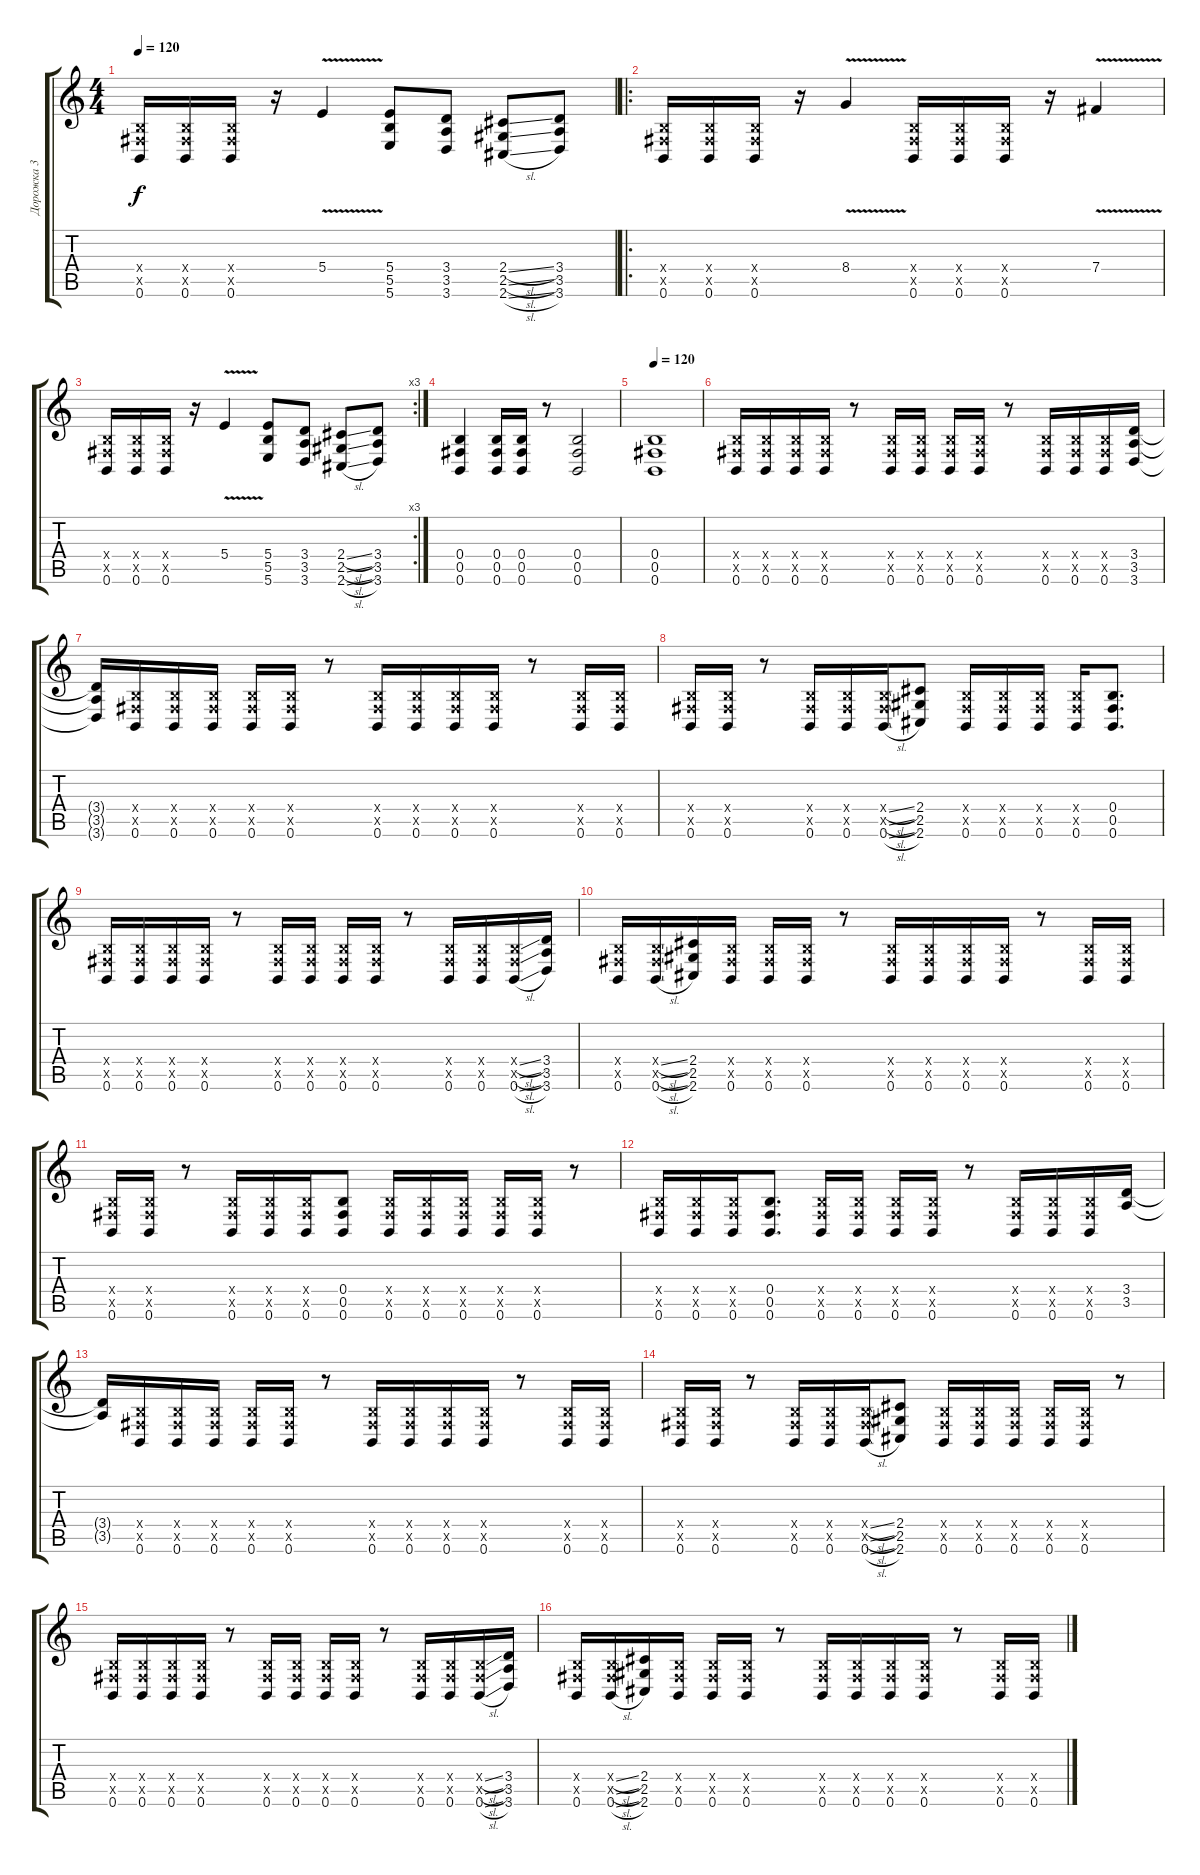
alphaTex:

\track ("Дорожка 3" "Дорожка 3") {instrument overdrivenguitar}
\staff {score tabs}
\tuning (Db4 Ab3 E3 B2 Gb2 B1) {hide}
\ts (4 4)
\tempo 120
\clef g2
\ks c
(0.4{x} 0.5{x} 0.6).16{dy f} (0.4{x} 0.5{x} 0.6).16 (0.4{x} 0.5{x} 0.6).16 r.16 5.4{v}.4 (5.4 5.5 5.6).8 (3.4 3.5 3.6).8 (2.4{sl} 2.5{sl} 2.6{sl}).8 (3.4 3.5 3.6).8 |
\ro
(0.4{x} 0.5{x} 0.6).16 (0.4{x} 0.5{x} 0.6).16 (0.4{x} 0.5{x} 0.6).16 r.16 8.4{v}.4 (0.4{x} 0.5{x} 0.6).16 (0.4{x} 0.5{x} 0.6).16 (0.4{x} 0.5{x} 0.6).16 r.16 7.4{v}.4 |
\rc 3
(0.4{x} 0.5{x} 0.6).16 (0.4{x} 0.5{x} 0.6).16 (0.4{x} 0.5{x} 0.6).16 r.16 5.4{v}.4 (5.4 5.5 5.6).8 (3.4 3.5 3.6).8 (2.4{sl} 2.5{sl} 2.6{sl}).8 (3.4 3.5 3.6).8 |
(0.4 0.5 0.6).4 (0.4 0.5 0.6).16 (0.4 0.5 0.6).16 r.8 (0.4 0.5 0.6).2 |
\tempo 120
(0.4 0.5 0.6).1 |
(0.4{x} 0.5{x} 0.6).16 (0.4{x} 0.5{x} 0.6).16 (0.4{x} 0.5{x} 0.6).16 (0.4{x} 0.5{x} 0.6).16 r.8 (0.4{x} 0.5{x} 0.6).16 (0.4{x} 0.5{x} 0.6).16 (0.4{x} 0.5{x} 0.6).16 (0.4{x} 0.5{x} 0.6).16 r.8 (0.4{x} 0.5{x} 0.6).16 (0.4{x} 0.5{x} 0.6).16 (0.4{x} 0.5{x} 0.6).16 (3.4 3.5 3.6).16 |
(3.4{t} 3.5{t} 3.6{t}).16 (0.4{x} 0.5{x} 0.6).16 (0.4{x} 0.5{x} 0.6).16 (0.4{x} 0.5{x} 0.6).16 (0.4{x} 0.5{x} 0.6).16 (0.4{x} 0.5{x} 0.6).16 r.8 (0.4{x} 0.5{x} 0.6).16 (0.4{x} 0.5{x} 0.6).16 (0.4{x} 0.5{x} 0.6).16 (0.4{x} 0.5{x} 0.6).16 r.8 (0.4{x} 0.5{x} 0.6).16 (0.4{x} 0.5{x} 0.6).16 |
(0.4{x} 0.5{x} 0.6).16 (0.4{x} 0.5{x} 0.6).16 r.8 (0.4{x} 0.5{x} 0.6).16 (0.4{x} 0.5{x} 0.6).16 (0.4{sl x} 0.5{sl x} 0.6{sl}).16 (2.4 2.5 2.6).8 (0.4{x} 0.5{x} 0.6).16 (0.4{x} 0.5{x} 0.6).16 (0.4{x} 0.5{x} 0.6).16 (0.4{x} 0.5{x} 0.6).16 (0.4 0.5 0.6).8{d} |
(0.4{x} 0.5{x} 0.6).16 (0.4{x} 0.5{x} 0.6).16 (0.4{x} 0.5{x} 0.6).16 (0.4{x} 0.5{x} 0.6).16 r.8 (0.4{x} 0.5{x} 0.6).16 (0.4{x} 0.5{x} 0.6).16 (0.4{x} 0.5{x} 0.6).16 (0.4{x} 0.5{x} 0.6).16 r.8 (0.4{x} 0.5{x} 0.6).16 (0.4{x} 0.5{x} 0.6).16 (0.4{sl x} 0.5{sl x} 0.6{sl}).16 (3.4 3.5 3.6).16 |
(0.4{x} 0.5{x} 0.6).16 (0.4{sl x} 0.5{sl x} 0.6{sl}).16 (2.4 2.5 2.6).16 (0.4{x} 0.5{x} 0.6).16 (0.4{x} 0.5{x} 0.6).16 (0.4{x} 0.5{x} 0.6).16 r.8 (0.4{x} 0.5{x} 0.6).16 (0.4{x} 0.5{x} 0.6).16 (0.4{x} 0.5{x} 0.6).16 (0.4{x} 0.5{x} 0.6).16 r.8 (0.4{x} 0.5{x} 0.6).16 (0.4{x} 0.5{x} 0.6).16 |
(0.4{x} 0.5{x} 0.6).16 (0.4{x} 0.5{x} 0.6).16 r.8 (0.4{x} 0.5{x} 0.6).16 (0.4{x} 0.5{x} 0.6).16 (0.4{x} 0.5{x} 0.6).16 (0.4 0.5 0.6).8 (0.4{x} 0.5{x} 0.6).16 (0.4{x} 0.5{x} 0.6).16 (0.4{x} 0.5{x} 0.6).16 (0.4{x} 0.5{x} 0.6).16 (0.4{x} 0.5{x} 0.6).16 r.8 |
(0.4{x} 0.5{x} 0.6).16 (0.4{x} 0.5{x} 0.6).16 (0.4{x} 0.5{x} 0.6).16 (0.4 0.5 0.6).8{d} (0.4{x} 0.5{x} 0.6).16 (0.4{x} 0.5{x} 0.6).16 (0.4{x} 0.5{x} 0.6).16 (0.4{x} 0.5{x} 0.6).16 r.8 (0.4{x} 0.5{x} 0.6).16 (0.4{x} 0.5{x} 0.6).16 (0.4{x} 0.5{x} 0.6).16 (3.4 3.5).16 |
(3.4{t} 3.5{t}).16 (0.4{x} 0.5{x} 0.6).16 (0.4{x} 0.5{x} 0.6).16 (0.4{x} 0.5{x} 0.6).16 (0.4{x} 0.5{x} 0.6).16 (0.4{x} 0.5{x} 0.6).16 r.8 (0.4{x} 0.5{x} 0.6).16 (0.4{x} 0.5{x} 0.6).16 (0.4{x} 0.5{x} 0.6).16 (0.4{x} 0.5{x} 0.6).16 r.8 (0.4{x} 0.5{x} 0.6).16 (0.4{x} 0.5{x} 0.6).16 |
(0.4{x} 0.5{x} 0.6).16 (0.4{x} 0.5{x} 0.6).16 r.8 (0.4{x} 0.5{x} 0.6).16 (0.4{x} 0.5{x} 0.6).16 (0.4{sl x} 0.5{sl x} 0.6{sl}).16 (2.4 2.5 2.6).8 (0.4{x} 0.5{x} 0.6).16 (0.4{x} 0.5{x} 0.6).16 (0.4{x} 0.5{x} 0.6).16 (0.4{x} 0.5{x} 0.6).16 (0.4{x} 0.5{x} 0.6).16 r.8 |
(0.4{x} 0.5{x} 0.6).16 (0.4{x} 0.5{x} 0.6).16 (0.4{x} 0.5{x} 0.6).16 (0.4{x} 0.5{x} 0.6).16 r.8 (0.4{x} 0.5{x} 0.6).16 (0.4{x} 0.5{x} 0.6).16 (0.4{x} 0.5{x} 0.6).16 (0.4{x} 0.5{x} 0.6).16 r.8 (0.4{x} 0.5{x} 0.6).16 (0.4{x} 0.5{x} 0.6).16 (0.4{sl x} 0.5{sl x} 0.6{sl}).16 (3.4 3.5 3.6).16 |
(0.4{x} 0.5{x} 0.6).16 (0.4{sl x} 0.5{sl x} 0.6{sl}).16 (2.4 2.5 2.6).16 (0.4{x} 0.5{x} 0.6).16 (0.4{x} 0.5{x} 0.6).16 (0.4{x} 0.5{x} 0.6).16 r.8 (0.4{x} 0.5{x} 0.6).16 (0.4{x} 0.5{x} 0.6).16 (0.4{x} 0.5{x} 0.6).16 (0.4{x} 0.5{x} 0.6).16 r.8 (0.4{x} 0.5{x} 0.6).16 (0.4{x} 0.5{x} 0.6).16
